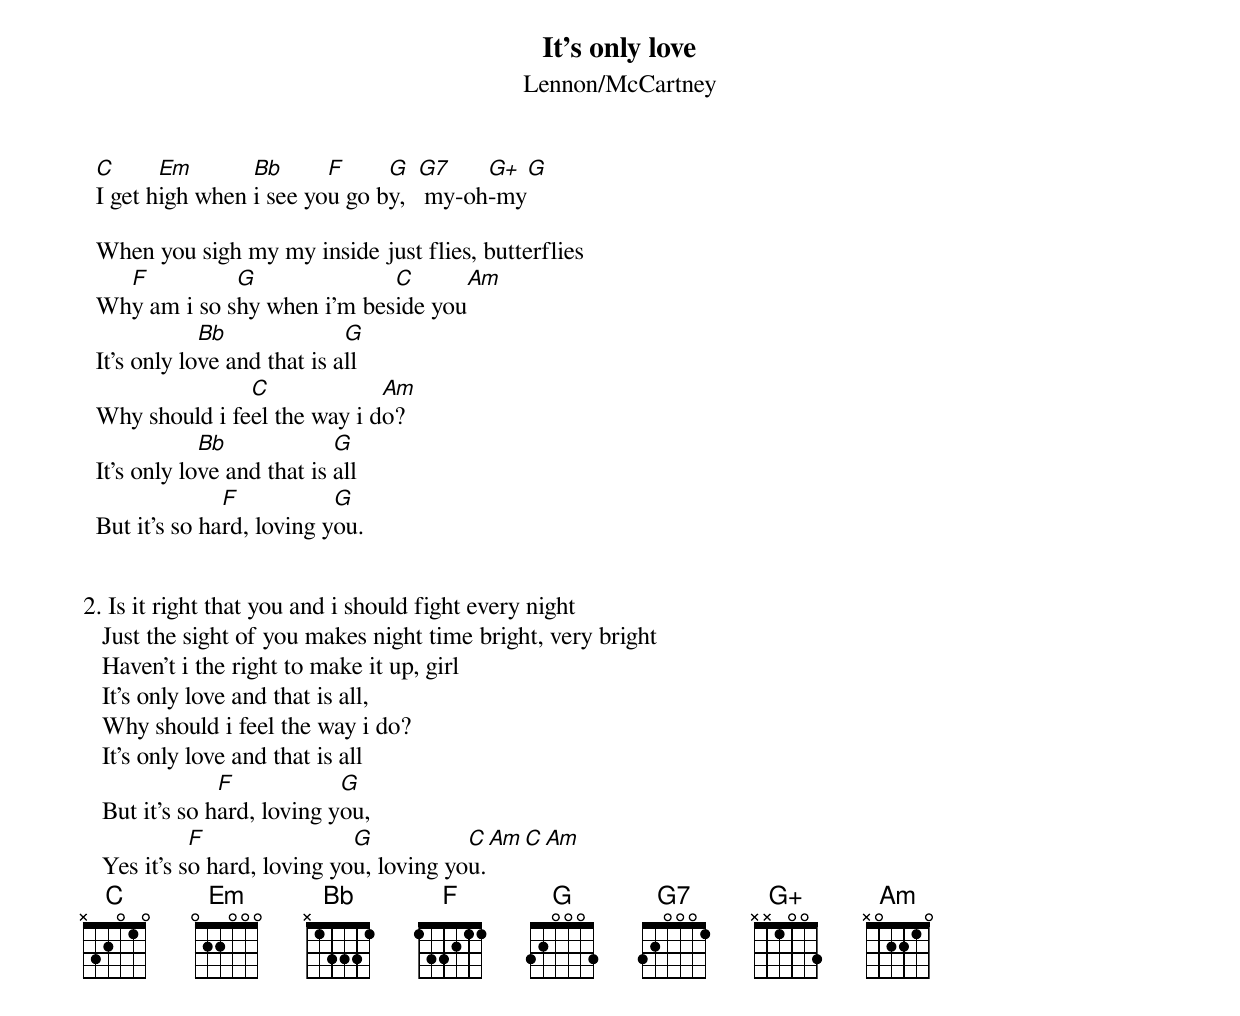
{t:It's only love}
{st:Lennon/McCartney}
{define G+ base-fret 1 frets x x 1 0 0 3}

  [C]I get h[Em]igh when [Bb]i see yo[F]u go b[G]y,  [G7] my-oh[G+]-my[G]

  When you sigh my my inside just flies, butterflies
  Wh[F]y am i so s[G]hy when i'm bes[C]ide you[Am]
  It's only lo[Bb]ve and that is a[G]ll
  Why should i fe[C]el the way i d[Am]o?
  It's only lo[Bb]ve and that is [G]all
  But it's so ha[F]rd, loving y[G]ou.


2. Is it right that you and i should fight every night
   Just the sight of you makes night time bright, very bright
   Haven't i the right to make it up, girl
   It's only love and that is all,
   Why should i feel the way i do?
   It's only love and that is all
   But it's so h[F]ard, loving y[G]ou,
   Yes it's s[F]o hard, loving yo[G]u, loving yo[C]u.[Am][C][Am]
